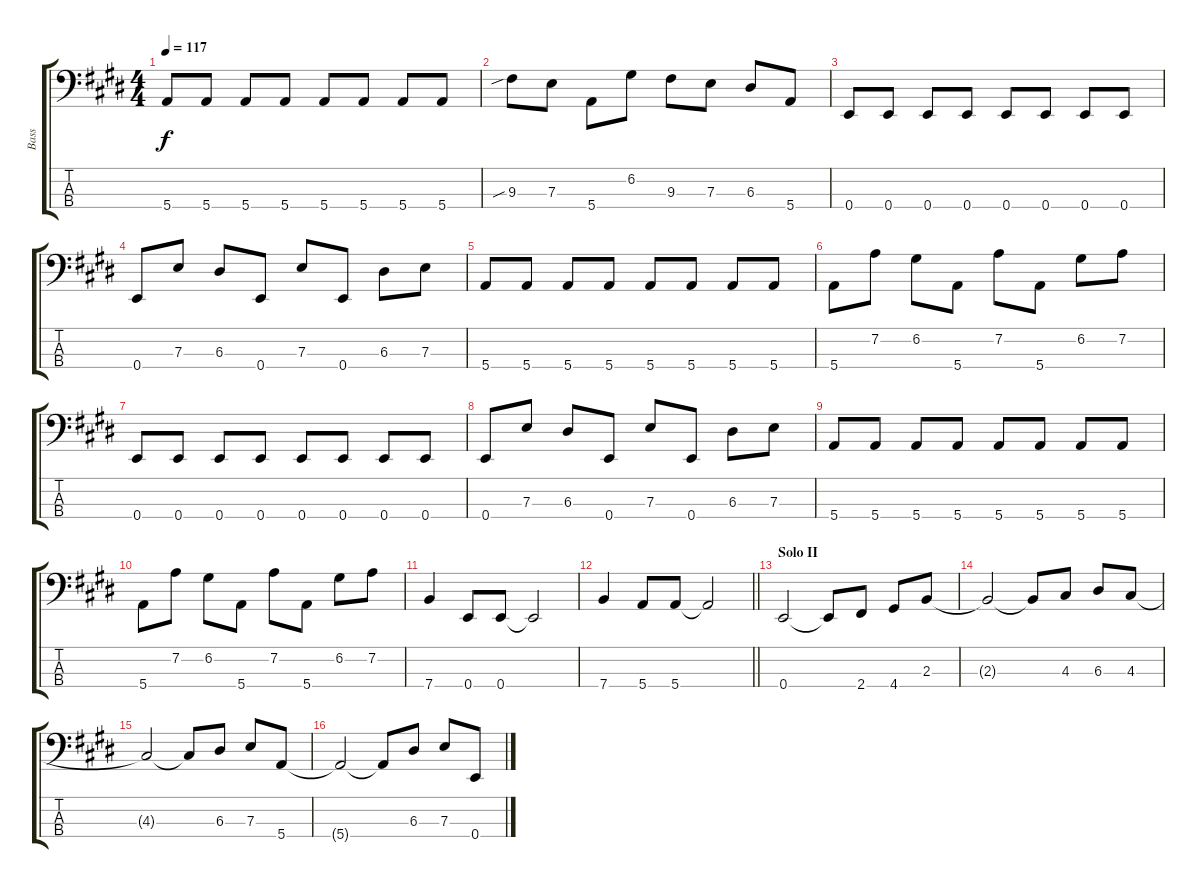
\track ("Bass" "Bass") {instrument electricbassfinger}
\staff {score tabs}
\tuning (G2 D2 A1 E1) {hide}
\ts (4 4)
\tempo 117
\clef f4
\ks c#minor
5.4.8{dy f} 5.4.8 5.4.8 5.4.8 5.4.8 5.4.8 5.4.8 5.4.8 |
9.3{sib}.8 7.3.8 5.4.8 6.2.8 9.3.8 7.3.8 6.3.8 5.4.8 |
0.4.8 0.4.8 0.4.8 0.4.8 0.4.8 0.4.8 0.4.8 0.4.8 |
0.4.8 7.3.8 6.3.8 0.4.8 7.3.8 0.4.8 6.3.8 7.3.8 |
5.4.8 5.4.8 5.4.8 5.4.8 5.4.8 5.4.8 5.4.8 5.4.8 |
5.4.8 7.2.8 6.2.8 5.4.8 7.2.8 5.4.8 6.2.8 7.2.8 |
0.4.8 0.4.8 0.4.8 0.4.8 0.4.8 0.4.8 0.4.8 0.4.8 |
0.4.8 7.3.8 6.3.8 0.4.8 7.3.8 0.4.8 6.3.8 7.3.8 |
5.4.8 5.4.8 5.4.8 5.4.8 5.4.8 5.4.8 5.4.8 5.4.8 |
5.4.8 7.2.8 6.2.8 5.4.8 7.2.8 5.4.8 6.2.8 7.2.8 |
7.4.4 0.4.8 0.4.8 0.4{t}.2 |
\barLineRight lightlight
7.4.4 5.4.8 5.4.8 5.4{t}.2 |
\section ("" "Solo II")
0.4.2 0.4{t}.8 2.4.8 4.4.8 2.3.8 |
2.3{t}.2 2.3{t}.8 4.3.8 6.3.8 4.3.8 |
4.3{t}.2 4.3{t}.8 6.3.8 7.3.8 5.4.8 |
5.4{t}.2 5.4{t}.8 6.3.8 7.3.8 0.4.8
